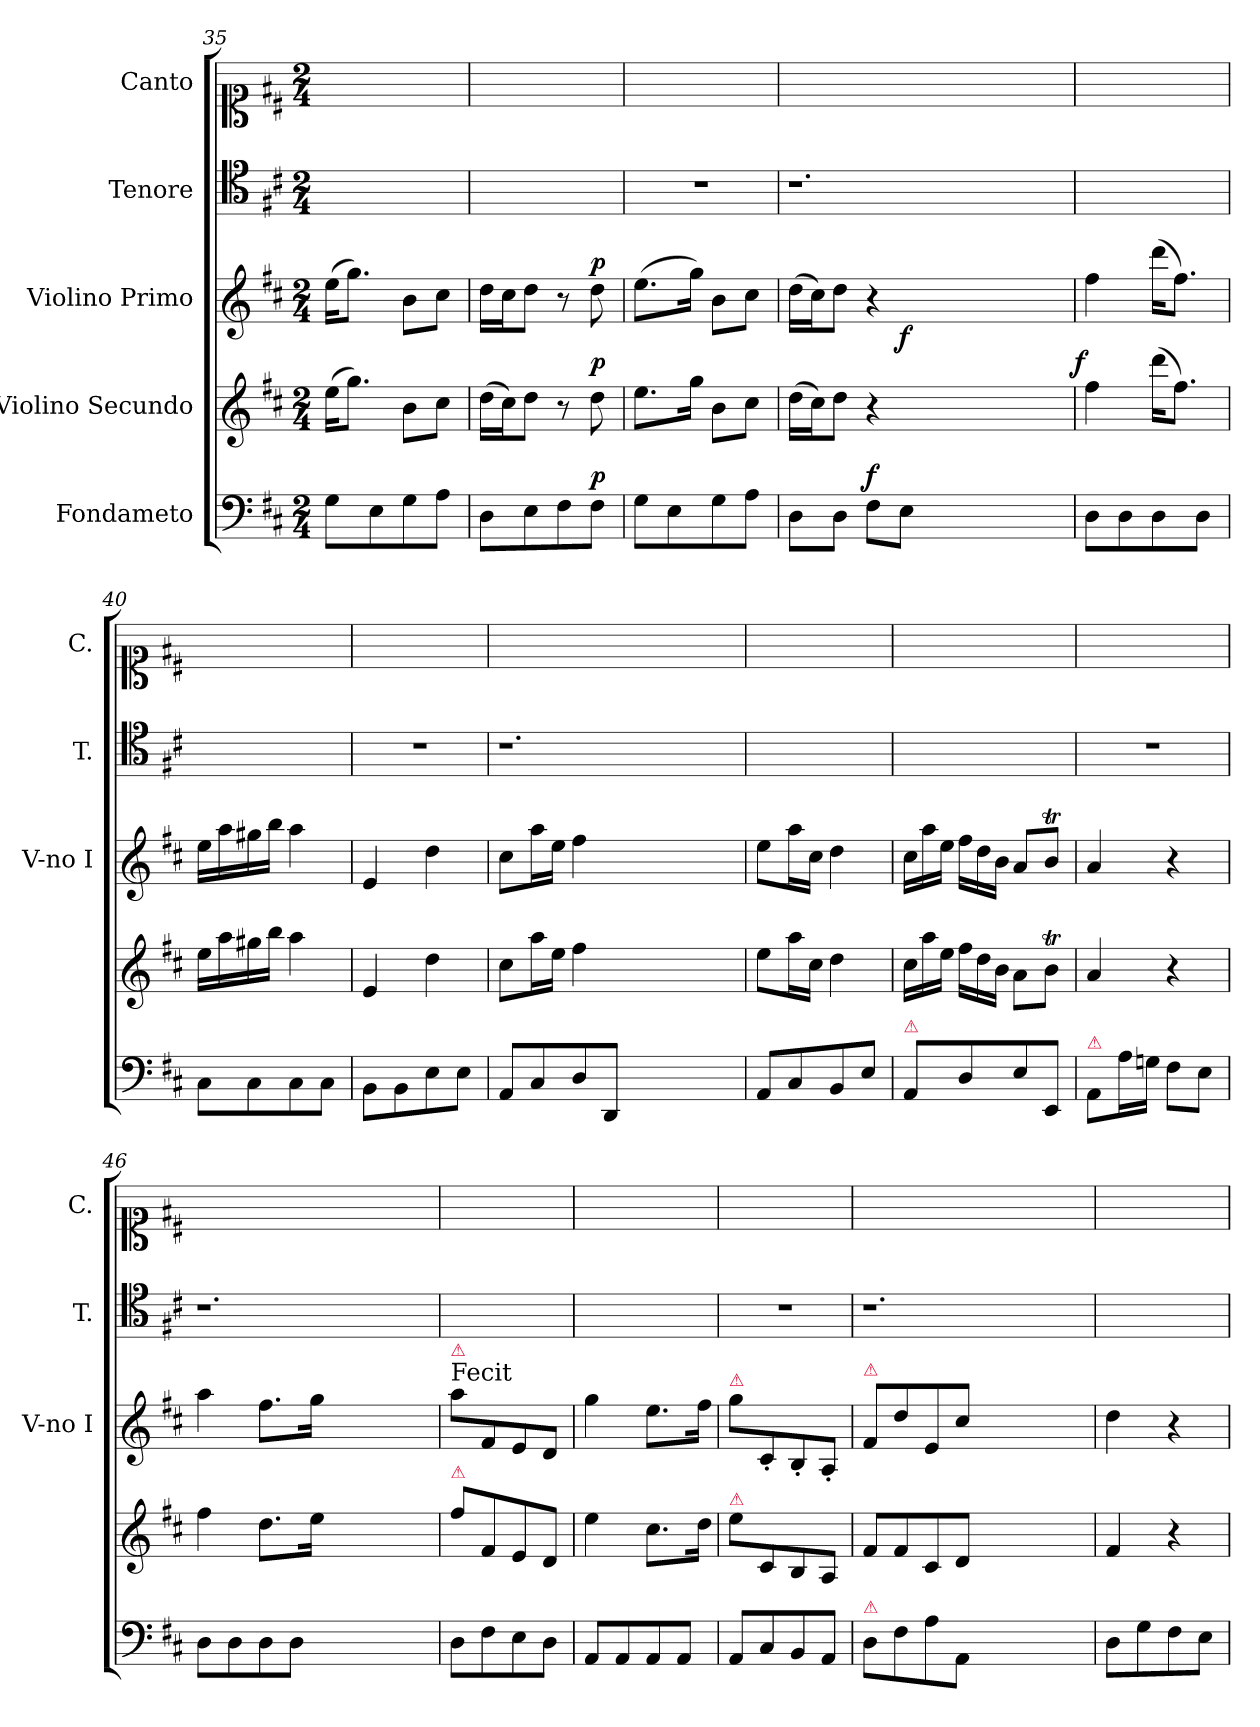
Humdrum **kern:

**kern	**dynam	**kern	**dynam	**kern	**dynam	**kern	**kern
*part5	*part5	*part4	*part4	*part3	*part3	*part2	*part1
*staff5	*staff5	*staff4	*staff4	*staff3	*staff3	*staff2	*staff1
*I"Fondameto	*	*I"Violino Secundo	*	*I"Violino Primo	*	*I"Tenore	*I"Canto
*	*	*	*	*I'V-no I	*	*I'T.	*I'C.
*clefF4	*	*clefG2	*	*clefG2	*	*clefC4	*clefC1
*k[f#c#]	*	*k[f#c#]	*	*k[f#c#]	*	*k[f#c#]	*k[f#c#]
*M2/4	*	*M2/4	*	*M2/4	*	*M2/4	*M2/4
=35	=35	=35	=35	=35	=35	=35	=35
8G\L	.	(16ee\KL	.	(16ee\KL	.	2ryy	2ryy
.	.	8.gg\J)	.	8.gg\J)	.	.	.
8E\	.	.	.	.	.	.	.
8G\	.	8b\L	.	8b\L	.	.	.
8A\J	.	8cc#\J	.	8cc#\J	.	.	.
=36	=36	=36	=36	=36	=36	=36	=36
8D\L	.	(16dd\LL	.	16dd\LL	.	2ryy	2ryy
.	.	16cc#\J)	.	16cc#\J	.	.	.
8E\	.	8dd\J	.	8dd\J	.	.	.
8F#\	.	8r	.	8r	.	.	.
!	!LO:DY:a	!	!LO:DY:a	!	!LO:DY:a	!	!
8F#\J	p	8dd\	p	8dd\	p	.	.
=37	=37	=37	=37	=37	=37	=37	=37
8G\L	.	8.ee\L	.	(8.ee\L	.	2r	2ryy
8E\	.	.	.	.	.	.	.
.	.	16gg\Jk	.	16gg\Jk)	.	.	.
8G\	.	8b\L	.	8b\L	.	.	.
8A\J	.	8cc#\J	.	8cc#\J	.	.	.
=38	=38	=38	=38	=38	=38	=38	=38
*	*	*	*	*^	*	*	*
8D\L	.	(16dd\LL	.	(16dd\LL	4.ryy	.	1.r	2ryy
.	.	16cc#\J)	.	16cc#\J)	.	.	.	.
8D\J	.	8dd\J	.	8dd\J	.	.	.	.
!	!LO:DY:a	!	!	!	!	!	!	!
8F#\L	f	4r	.	4r	.	.	.	.
8E\J	.	.	.	.	1ryy	f	.	.
1ryy	.	1ryy	.	1ryy	.	.	.	1ryy
.	.	.	.	.	8ryy	.	.	.
=39	=39	=39	=39	=39	=39	=39	=39	=39
!	!	!	!LO:DY:a:rj	!	!	!	!	!
*	*	*	*	*v	*v	*	*	*
8D\L	.	4ff#\	f	4ff#\	.	2ryy	2ryy
8D\	.	.	.	.	.	.	.
8D\	.	(16ddd\KL	.	(16ddd\KL	.	.	.
.	.	8.ff#\J)	.	8.ff#\J)	.	.	.
8D\J	.	.	.	.	.	.	.
=40	=40	=40	=40	=40	=40	=40	=40
8C#\L	.	16ee\LL	.	16ee\LL	.	2ryy	2ryy
.	.	16aa\	.	16aa\	.	.	.
8C#\	.	16gg#X\	.	16gg#X\	.	.	.
.	.	16bb\JJ	.	16bb\JJ	.	.	.
8C#\	.	4aa\	.	4aa\	.	.	.
8C#\J	.	.	.	.	.	.	.
=41	=41	=41	=41	=41	=41	=41	=41
8BB\L	.	4e/	.	4e/	.	2r	2ryy
8BB\	.	.	.	.	.	.	.
8E\	.	4dd\	.	4dd\	.	.	.
8E\J	.	.	.	.	.	.	.
=42	=42	=42	=42	=42	=42	=42	=42
8AA/L	.	8cc#\L	.	8cc#\L	.	1.r	2ryy
8C#/	.	16aa\L	.	16aa\L	.	.	.
.	.	16ee\JJ	.	16ee\JJ	.	.	.
8D/	.	4ff#\	.	4ff#\	.	.	.
8DD/J	.	.	.	.	.	.	.
1ryy	.	1ryy	.	1ryy	.	.	1ryy
=43	=43	=43	=43	=43	=43	=43	=43
8AA/L	.	8ee\L	.	8ee\L	.	2ryy	2ryy
8C#/	.	16aa\L	.	16aa\L	.	.	.
.	.	16cc#\JJ	.	16cc#\JJ	.	.	.
8BB/	.	4dd\	.	4dd\	.	.	.
8E/J	.	.	.	.	.	.	.
=44	=44	=44	=44	=44	=44	=44	=44
*	*	*Xtuplet	*	*Xtuplet	*	*	*
!LO:TX:a:color=crimson:t=⚠	!	!	!	!	!	!	!
8AA/L	.	24cc#\LL	.	24cc#\LL	.	2ryy	2ryy
.	.	24aa\	.	24aa\	.	.	.
.	.	24ee\JJ	.	24ee\JJ	.	.	.
8D\	.	24ff#\LL	.	24ff#\LL	.	.	.
.	.	24dd\	.	24dd\	.	.	.
.	.	24b\JJ	.	24b\JJ	.	.	.
8E\	.	8a\L	.	8a/L	.	.	.
8EE/J	.	8bT\J	.	8bT/J	.	.	.
=45	=45	=45	=45	=45	=45	=45	=45
!LO:TX:a:color=crimson:t=⚠	!	!	!	!	!	!	!
8AA/L	.	4a/	.	4a/	.	2r	2ryy
16A\L	.	.	.	.	.	.	.
16Gn\JJ	.	.	.	.	.	.	.
8F#\L	.	4r	.	4r	.	.	.
8E\J	.	.	.	.	.	.	.
=46	=46	=46	=46	=46	=46	=46	=46
8D\L	.	4ff#\	.	4aa\	.	1.r	2ryy
8D\	.	.	.	.	.	.	.
8D\	.	8.dd\L	.	8.ff#\L	.	.	.
8D\J	.	.	.	.	.	.	.
.	.	16ee\Jk	.	16gg\Jk	.	.	.
1ryy	.	1ryy	.	1ryy	.	.	1ryy
=47	=47	=47	=47	=47	=47	=47	=47
!	!	!	!	!LO:TX:a:t=Fecit	!	!	!
!	!	!	!	!LO:TX:a:color=crimson:t=⚠	!	!	!
!	!	!LO:TX:a:color=crimson:t=⚠	!	!	!	!	!
8D\L	.	8ff#\L	.	8aa\L	.	2ryy	2ryy
8F#\	.	8f#/	.	8f#/	.	.	.
8E\	.	8e/	.	8e/	.	.	.
8D\J	.	8d/J	.	8d/J	.	.	.
=48	=48	=48	=48	=48	=48	=48	=48
8AA/L	.	4ee\	.	4gg\	.	2ryy	2ryy
8AA/	.	.	.	.	.	.	.
8AA/	.	8.cc#\L	.	8.ee\L	.	.	.
8AA/J	.	.	.	.	.	.	.
.	.	16dd\Jk	.	16ff#\Jk	.	.	.
=49	=49	=49	=49	=49	=49	=49	=49
!	!	!	!	!LO:TX:a:color=crimson:t=⚠	!	!	!
!	!	!LO:TX:a:color=crimson:t=⚠	!	!	!	!	!
8AA/L	.	8ee\L	.	8gg\L	.	2r	2ryy
8C#/	.	8c#/	.	8c#'/	.	.	.
8BB/	.	8B/	.	8B'/	.	.	.
8AA/J	.	8A/J	.	8A'/J	.	.	.
=50	=50	=50	=50	=50	=50	=50	=50
!	!	!	!	!LO:TX:a:color=crimson:t=⚠	!	!	!
!LO:TX:a:color=crimson:t=⚠	!	!	!	!	!	!	!
8D\L	.	8f#/L	.	8f#/L	.	1.r	2ryy
8F#\	.	8f#/	.	8dd\	.	.	.
8A\	.	8c#/	.	8e/	.	.	.
8AA/J	.	8d/J	.	8cc#\J	.	.	.
1ryy	.	1ryy	.	1ryy	.	.	1ryy
=51	=51	=51	=51	=51	=51	=51	=51
8D\L	.	4f#/	.	4dd\	.	2ryy	2ryy
8G\	.	.	.	.	.	.	.
8F#\	.	4r	.	4r	.	.	.
8E\J	.	.	.	.	.	.	.
=	=	=	=	=	=	=	=
*-	*-	*-	*-	*-	*-	*-	*-
